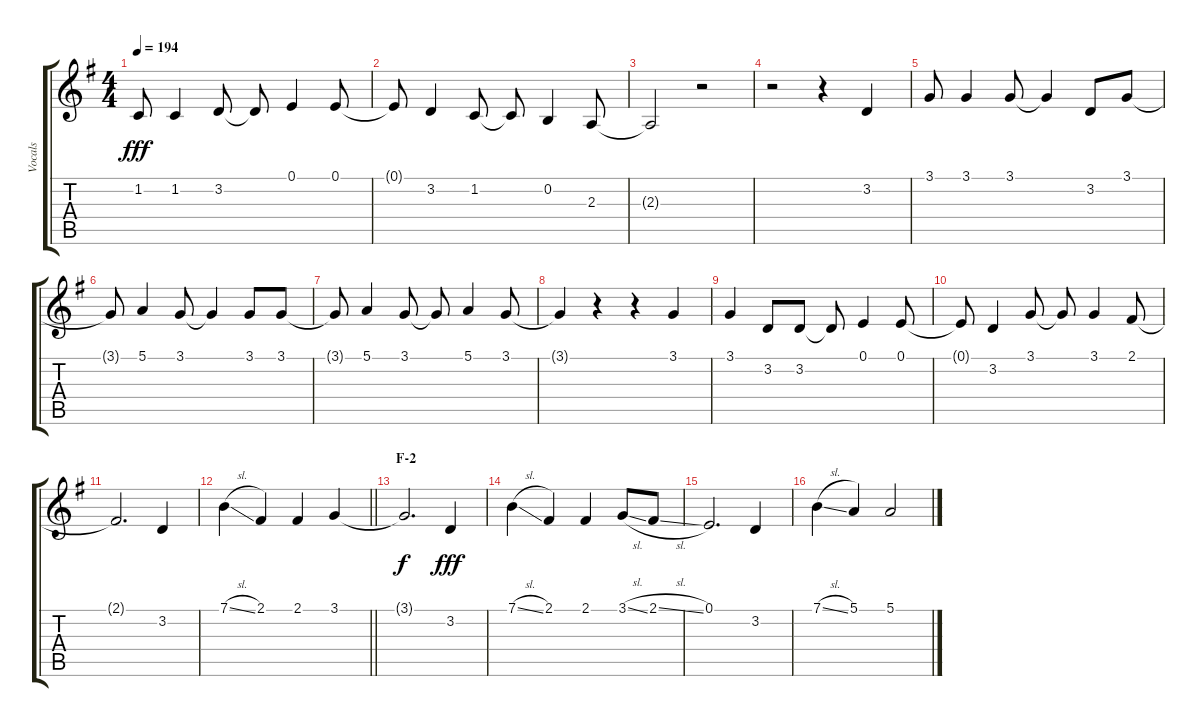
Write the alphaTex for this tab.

\track ("Vocals" "Vocals") {instrument voiceoohs}
\staff {score tabs}
\tuning (E4 B3 G3 D3 A2 E2) {hide}
\ts (4 4)
\tempo 194
\clef g2
\ks g
1.2.8{dy fff} 1.2.4 3.2.8 3.2{t}.8 0.1.4 0.1.8 |
0.1{t}.8 3.2.4 1.2.8 1.2{t}.8 0.2.4 2.3.8 |
2.3{t}.2 r.2 |
r.2 r.4 3.2.4 |
3.1.8 3.1.4 3.1.8 3.1{t}.4 3.2.8 3.1.8 |
3.1{t}.8 5.1.4 3.1.8 3.1{t}.4 3.1.8 3.1.8 |
3.1{t}.8 5.1.4 3.1.8 3.1{t}.8 5.1.4 3.1.8 |
3.1{t}.4 r.4 r.4 3.1.4 |
3.1.4 3.2.8 3.2.8 3.2{t}.8 0.1.4 0.1.8 |
0.1{t}.8 3.2.4 3.1.8 3.1{t}.8 3.1.4 2.1.8 |
2.1{t}.2{d} 3.2.4 |
\barLineRight lightlight
7.1{sl}.4 2.1.4 2.1.4 3.1.4 |
\section ("" "F-2")
3.1{t}.2{d dy f} 3.2.4{dy fff} |
7.1{sl}.4 2.1.4 2.1.4 3.1{sl}.8 2.1{sl}.8 |
0.1.2{d} 3.2.4 |
7.1{sl}.4 5.1.4 5.1.2
